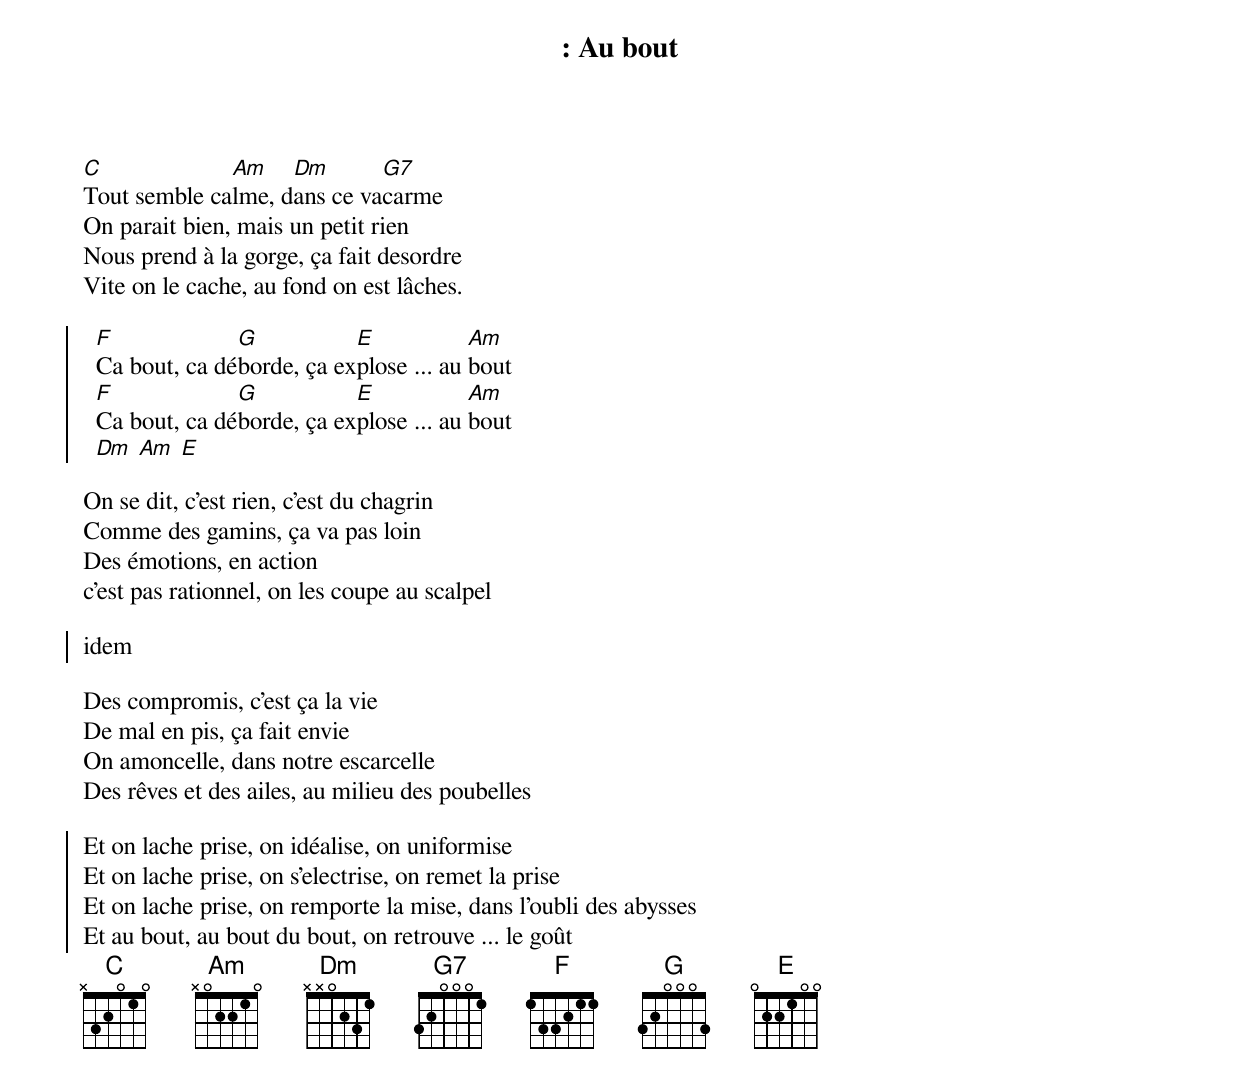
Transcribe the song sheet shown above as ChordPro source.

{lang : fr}
{columns :  2}
{ title : Au bout}
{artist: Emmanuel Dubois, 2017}

[C]Tout semble ca[Am]lme, d[Dm]ans ce va[G7]carme
On parait bien, mais un petit rien
Nous prend à la gorge, ça fait desordre
Vite on le cache, au fond on est lâches.

{start_of_chorus}
  [F]Ca bout, ca dé[G]borde, ça ex[E]plose ... au [Am]bout
  [F]Ca bout, ca dé[G]borde, ça ex[E]plose ... au [Am]bout
  [Dm] [Am] [E]
{end_of_chorus}

On se dit, c'est rien, c'est du chagrin
Comme des gamins, ça va pas loin
Des émotions, en action
c'est pas rationnel, on les coupe au scalpel

{start_of_chorus}
idem
{end_of_chorus}

Des compromis, c'est ça la vie
De mal en pis, ça fait envie
On amoncelle, dans notre escarcelle
Des rêves et des ailes, au milieu des poubelles

{start_of_chorus}
Et on lache prise, on idéalise, on uniformise
Et on lache prise, on s'electrise, on remet la prise
Et on lache prise, on remporte la mise, dans l'oubli des abysses
Et au bout, au bout du bout, on retrouve ... le goût
{end_of_chorus}
